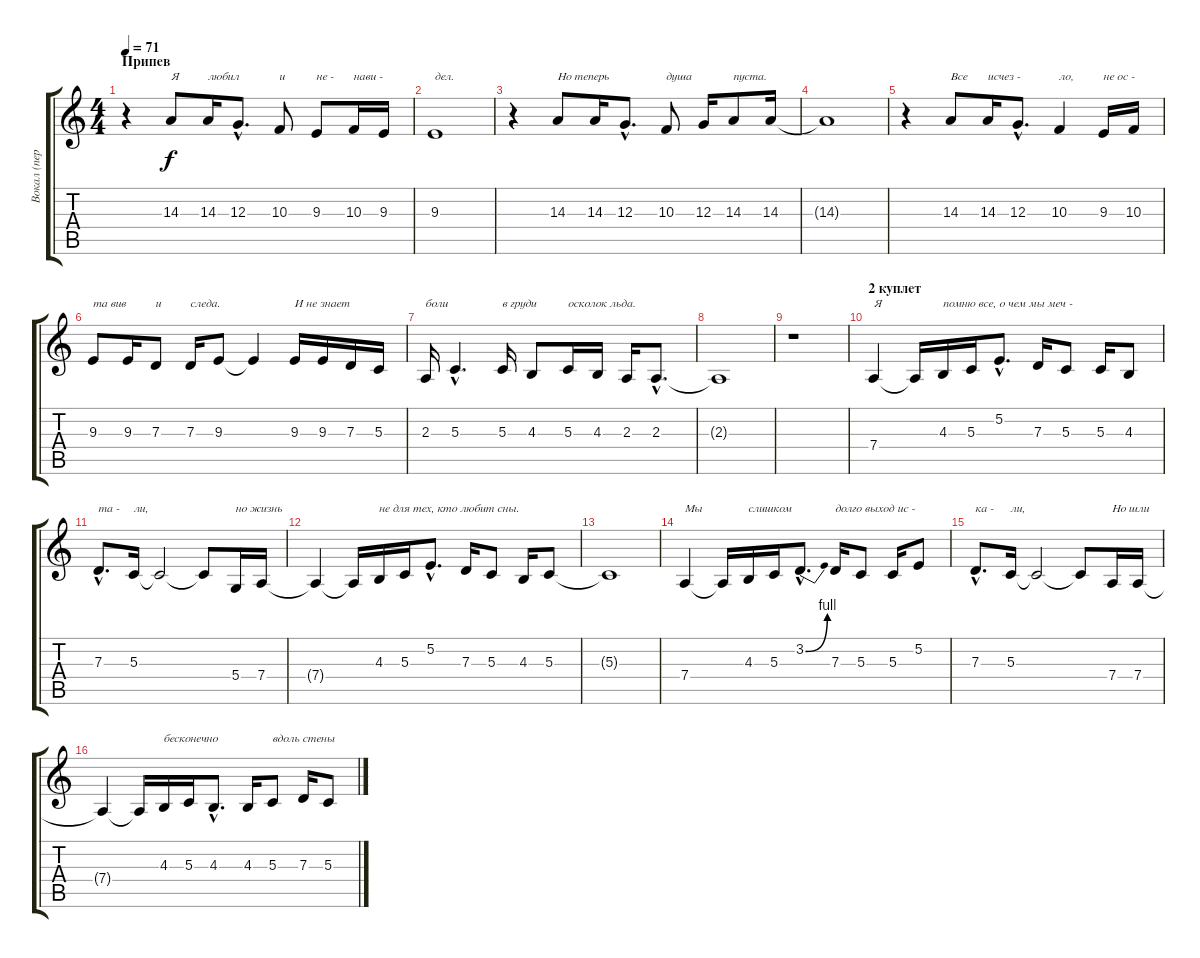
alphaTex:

\track ("Вокал (первый голос)" "Вокал (пер") {instrument acousticgrandpiano}
\staff {score tabs}
\tuning (E4 B3 G3 D3 A2 E2) {hide}
\ts (4 4)
\section ("" "Припев")
\tempo 71
\clef g2
\ks c
r.4{dy f} 14.3.8{txt "Я"} 14.3.16{txt "любил"} 12.3{hac}.8{d} 10.3.8{txt "и"} 9.3.8{txt "не -"} 10.3.16{txt "нави -"} 9.3.16 |
9.3.1{txt "дел."} |
r.4 14.3.8{txt "Но теперь"} 14.3.16 12.3{hac}.8{d} 10.3.8{txt "душа"} 12.3.16 14.3.8{txt "пуста."} 14.3.16 |
14.3{t}.1 |
r.4 14.3.8{txt "Все"} 14.3.16{txt "исчез -"} 12.3{hac}.8{d} 10.3.4{txt "ло,"} 9.3.16{txt "не ос -"} 10.3.16 |
9.3.8{txt "та вив"} 9.3.16 7.3.8{txt "и"} 7.3.16{txt "следа."} 9.3.8 9.3{t}.4 9.3.16{txt "И не знает"} 9.3.16 7.3.16 5.3.16 |
2.3.16{txt "боли"} 5.3{hac}.4{d} 5.3.16{txt "в груди"} 4.3.8 5.3.16{txt "осколок льда."} 4.3.16 2.3.16 2.3{hac}.8{d} |
2.3{t}.1 |
r.1 |
\section ("" "2 куплет")
7.4.4{txt "Я"} 7.4{t}.16 4.3.16{txt "помню все, о чем мы меч -"} 5.3.16 5.2{hac}.8{d} 7.3.16 5.3.8 5.3.16 4.3.8 |
7.3{hac}.8{d txt "та -"} 5.3.16{txt "ли,"} 5.3{t}.2 5.3{t}.8 5.4.16{txt "но жизнь"} 7.4.16 |
7.4{t}.4 7.4{t}.16 4.3.16{txt "не для тех, кто любит сны."} 5.3.16 5.2{hac}.8{d} 7.3.16 5.3.8 4.3.16 5.3.8 |
5.3{t}.1 |
7.4.4{txt "Мы"} 7.4{t}.16 4.3.16{txt "слишком"} 5.3.16 3.2{be (bend 0 0 60 4) hac}.8{d} 7.3.16{txt "долго выход ис -"} 5.3.8 5.3.16 5.2.8 |
7.3{hac}.8{d txt "ка -"} 5.3.16{txt "ли,"} 5.3{t}.2 5.3{t}.8 7.4.16{txt "Но шли"} 7.4.16 |
7.4{t}.4 7.4{t}.16 4.3.16{txt "бесконечно"} 5.3.16 4.3{hac}.8{d} 4.3.16 5.3.8{txt "вдоль стены"} 7.3.16 5.3.8
